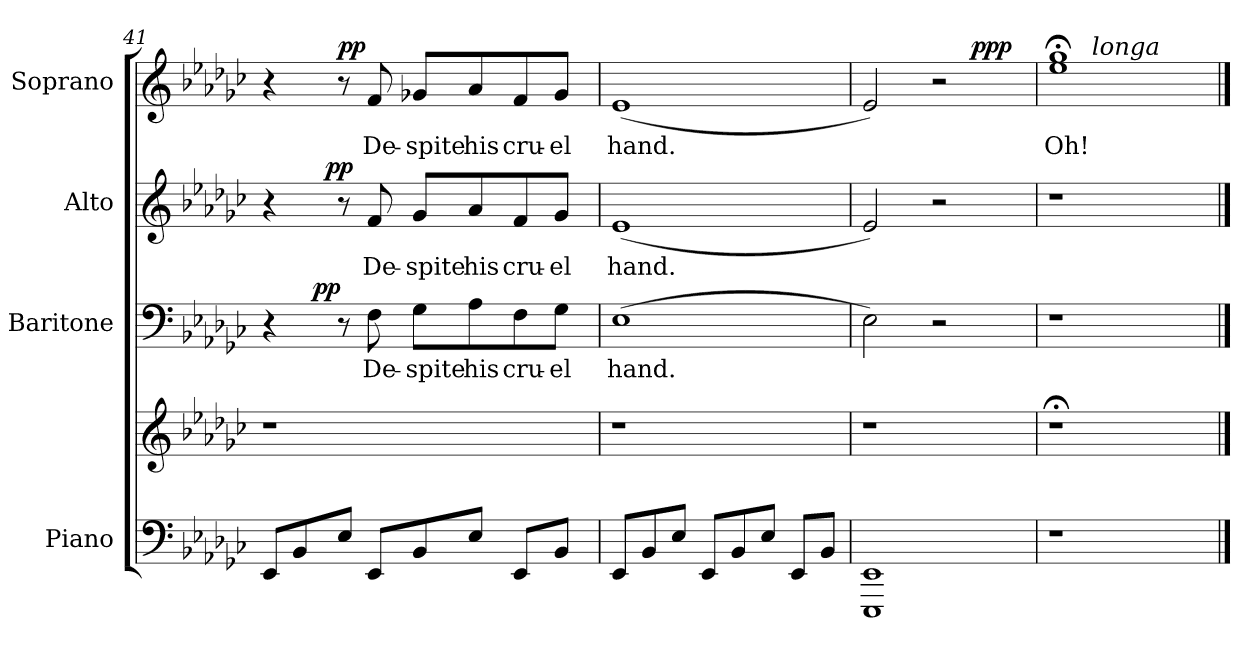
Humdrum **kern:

**kern	**kern	**kern	**text	**dynam	**kern	**text	**dynam	**kern	**text	**dynam
*part4	*part4	*part3	*part3	*part3	*part2	*part2	*part2	*part1	*part1	*part1
*staff5	*staff4	*staff3	*staff3	*staff3	*staff2	*staff2	*staff2	*staff1	*staff1	*staff1
*I"Piano	*	*I"Baritone	*	*	*I"Alto	*	*	*I"Soprano	*	*
*clefF4	*clefG2	*clefF4	*	*	*clefG2	*	*	*clefG2	*	*
*k[b-e-a-d-g-c-]	*k[b-e-a-d-g-c-]	*k[b-e-a-d-g-c-]	*	*	*k[b-e-a-d-g-c-]	*	*	*k[b-e-a-d-g-c-]	*	*
*G-:	*G-:	*G-:	*	*	*G-:	*	*	*G-:	*	*
=41	=41	=41	=41	=41	=41	=41	=41	=41	=41	=41
*	*	*^	*	*	*^	*	*	*	*	*
8EE-/L	1r	4r	8.ryy	.	.	4r	8..ryy	.	.	4r	.	.
8BB-/	.	.	.	.	.	.	.	.	.	.	.	.
!	!	!	!	!	!LO:DY:a	!	!	!	!	!	!	!
.	.	.	2ryy	.	pp	.	.	.	.	.	.	.
!	!	!	!	!	!	!	!	!	!LO:DY:a	!	!	!
.	.	.	.	.	.	.	2ryy	.	pp	.	.	.
!	!	!	!	!	!	!	!	!	!	!	!	!LO:DY:a
8E-/J	.	8r	.	.	.	8r	.	.	.	8r	.	pp
!	!	!	!	!LO:LY:b	!	!	!	!LO:LY:b:rj	!	!	!LO:LY:b	!
8EE-/L	.	8F\	.	De-	.	8f/	.	De-	.	8f/	De-	.
!	!	!	!	!LO:LY:b	!	!	!	!LO:LY:b	!	!	!LO:LY:b	!
8BB-/	.	8G-\L	.	-spite	.	8g-/L	.	-spite	.	8g-X/L	-spite	.
!	!	!	!	!LO:LY:b	!	!	!	!LO:LY:b	!	!	!LO:LY:b	!
8E-/J	.	8A-\	.	his	.	8a-/	.	his	.	8a-/	his	.
.	.	.	4ryy	.	.	.	.	.	.	.	.	.
.	.	.	.	.	.	.	4ryy	.	.	.	.	.
!	!	!	!	!LO:LY:b	!	!	!	!LO:LY:b	!	!	!LO:LY:b	!
8EE-/L	.	8F\	.	cru-	.	8f/	.	cru-	.	8f/	cru-	.
!	!	!	!	!LO:LY:b	!	!	!	!LO:LY:b	!	!	!LO:LY:b	!
8BB-/J	.	8G-\J	.	-el	.	8g-/J	.	-el	.	8g-/J	-el	.
.	.	.	16ryy	.	.	.	.	.	.	.	.	.
.	.	.	.	.	.	.	32ryy	.	.	.	.	.
=42	=42	=42	=42	=42	=42	=42	=42	=42	=42	=42	=42	=42
!	!	!	!	!LO:LY:b	!	!	!	!LO:LY:b	!	!	!LO:LY:b	!
*	*	*v	*v	*	*	*	*	*	*	*	*	*
*	*	*	*	*	*v	*v	*	*	*	*	*
8EE-/L	1r	(<1E-	hand.	.	(>1e-	hand.	.	(>1e-	hand.	.
8BB-/	.	.	.	.	.	.	.	.	.	.
8E-/J	.	.	.	.	.	.	.	.	.	.
8EE-/L	.	.	.	.	.	.	.	.	.	.
8BB-/	.	.	.	.	.	.	.	.	.	.
8E-/J	.	.	.	.	.	.	.	.	.	.
8EE-/L	.	.	.	.	.	.	.	.	.	.
8BB-/J	.	.	.	.	.	.	.	.	.	.
=43	=43	=43	=43	=43	=43	=43	=43	=43	=43	=43
*	*	*	*	*	*	*	*	*^	*	*
1EEE- 1EE-	1r	2E-\)	.	.	2e-/)	.	.	2e-/)	2ryy	.	.
.	.	2r	.	.	2r	.	.	2r	8.ryy	.	.
!	!	!	!	!	!	!	!	!	!	!	!LO:DY:a
.	.	.	.	.	.	.	.	.	4ryy	.	ppp
.	.	.	.	.	.	.	.	.	16ryy	.	.
=44	=44	=44	=44	=44	=44	=44	=44	=44	=44	=44	=44
!	!	!	!	!	!	!	!	!	!	!LO:LY:b	!
1r	1r;<	1r	.	.	1r	.	.	1ee-;< 1gg-;<	8..ryy	Oh!	.
!	!	!	!	!	!	!	!	!	!LO:TX:a:i:t=longa	!	!
.	.	.	.	.	.	.	.	.	2ryy	.	.
.	.	.	.	.	.	.	.	.	4ryy	.	.
.	.	.	.	.	.	.	.	.	32ryy	.	.
*	*	*	*	*	*	*	*	*v	*v	*	*
==	==	==	==	==	==	==	==	==	==	==
*-	*-	*-	*-	*-	*-	*-	*-	*-	*-	*-
